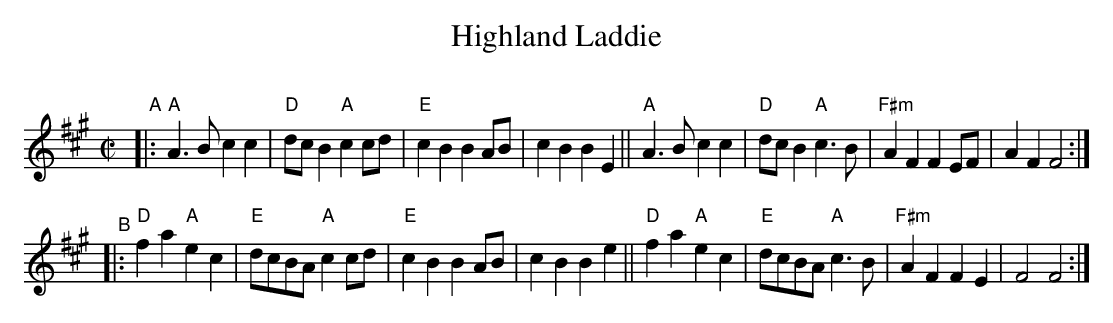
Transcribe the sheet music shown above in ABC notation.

X:1
T: Highland Laddie
C:
M: C|
L: 1/8
K: A
"^A"|:\
"A"A3B c2c2 | "D"dcB2 "A"c2cd | "E"c2B2 B2AB | c2B2 B2E2 ||\
"A"A3B c2c2 | "D"dcB2 "A"c3B | "F#m"A2F2 F2EF | A2F2 F4 :|
"^B"|:\
"D"f2a2 "A"e2c2 | "E"dcBA "A"c2cd | "E"c2B2 B2AB | c2B2 B2e2 ||\
"D"f2a2 "A"e2c2 | "E"dcBA "A"c3B | "F#m"A2F2 F2E2 | F4 F4 :|
